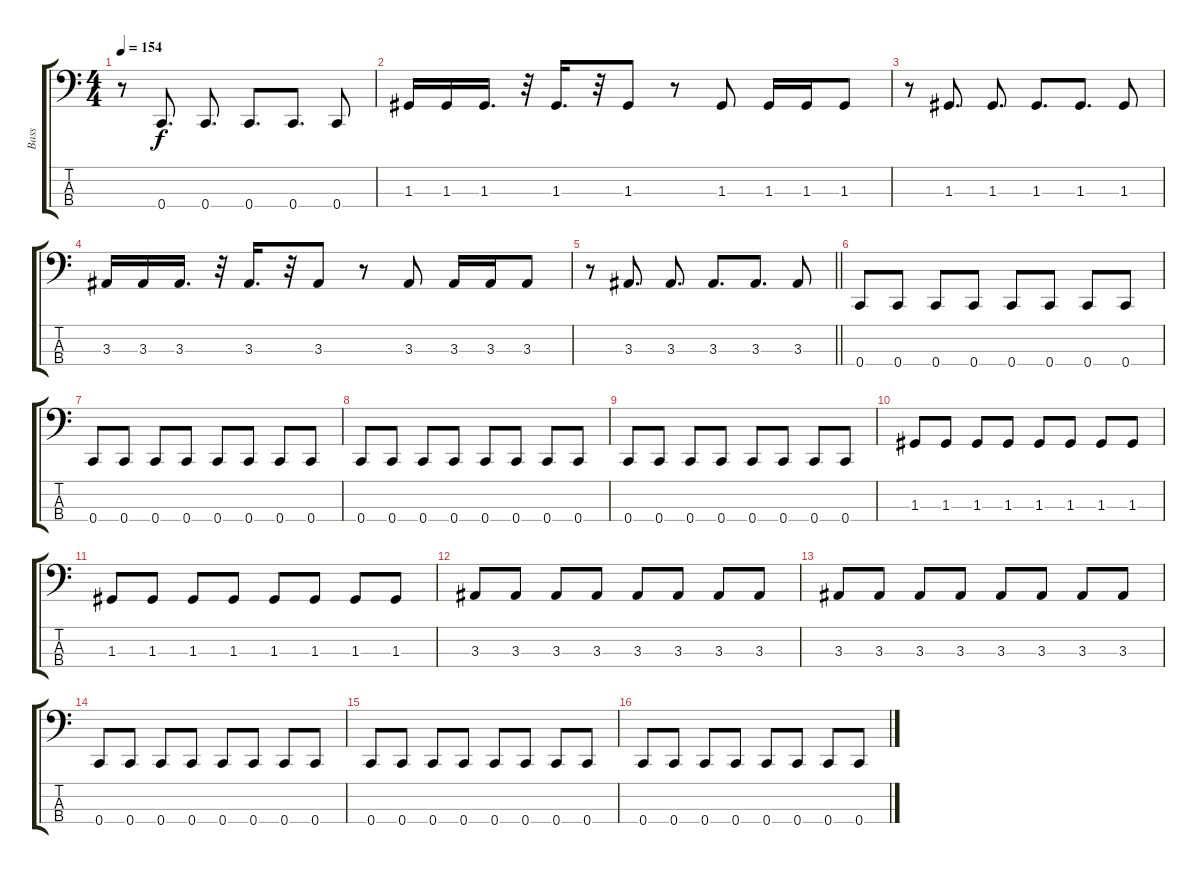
\track ("Bass" "Bass") {instrument electricbasspick}
\staff {score tabs}
\tuning (F2 C2 G1 C1) {hide}
\ts (4 4)
\tempo 154
\clef f4
\ks c
r.8{dy f} 0.4.8{d} 0.4.8{d} 0.4.8{d} 0.4.8{d} 0.4.8 |
1.3.16 1.3.16 1.3.16{d} r.32 1.3.16{d} r.32 1.3.8 r.8 1.3.8 1.3.16 1.3.16 1.3.8 |
r.8 1.3.8{d} 1.3.8{d} 1.3.8{d} 1.3.8{d} 1.3.8 |
3.3.16 3.3.16 3.3.16{d} r.32 3.3.16{d} r.32 3.3.8 r.8 3.3.8 3.3.16 3.3.16 3.3.8 |
\barLineRight lightlight
r.8 3.3.8{d} 3.3.8{d} 3.3.8{d} 3.3.8{d} 3.3.8 |
\section ("" " ")
0.4.8 0.4.8 0.4.8 0.4.8 0.4.8 0.4.8 0.4.8 0.4.8 |
0.4.8 0.4.8 0.4.8 0.4.8 0.4.8 0.4.8 0.4.8 0.4.8 |
0.4.8 0.4.8 0.4.8 0.4.8 0.4.8 0.4.8 0.4.8 0.4.8 |
0.4.8 0.4.8 0.4.8 0.4.8 0.4.8 0.4.8 0.4.8 0.4.8 |
1.3.8 1.3.8 1.3.8 1.3.8 1.3.8 1.3.8 1.3.8 1.3.8 |
1.3.8 1.3.8 1.3.8 1.3.8 1.3.8 1.3.8 1.3.8 1.3.8 |
3.3.8 3.3.8 3.3.8 3.3.8 3.3.8 3.3.8 3.3.8 3.3.8 |
3.3.8 3.3.8 3.3.8 3.3.8 3.3.8 3.3.8 3.3.8 3.3.8 |
0.4.8 0.4.8 0.4.8 0.4.8 0.4.8 0.4.8 0.4.8 0.4.8 |
0.4.8 0.4.8 0.4.8 0.4.8 0.4.8 0.4.8 0.4.8 0.4.8 |
0.4.8 0.4.8 0.4.8 0.4.8 0.4.8 0.4.8 0.4.8 0.4.8
